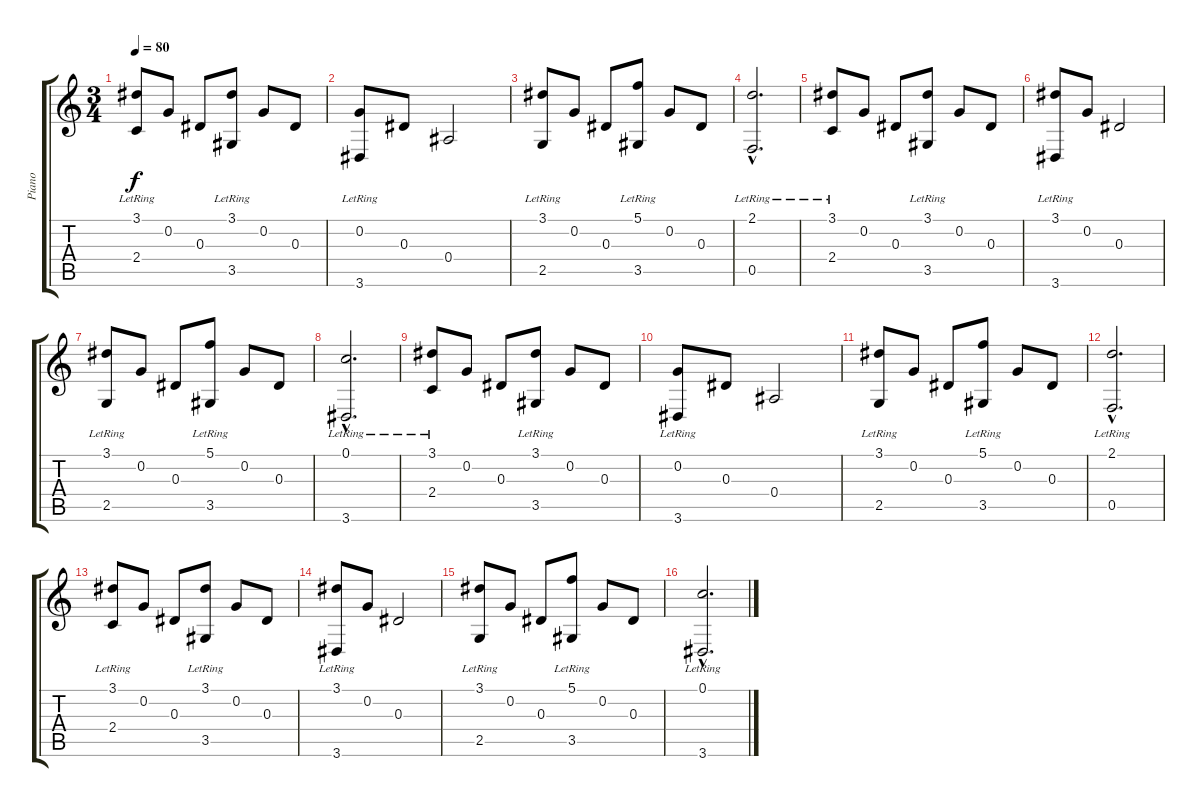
\track ("Piano" "Piano") {instrument acousticgrandpiano}
\staff {score tabs}
\tuning (C5 G4 Eb4 Bb3 F3 C3) {hide}
\ts (3 4)
\tempo 80
\clef g2
\ks c
(3.1{lr} 2.4{lr}).8{dy f} 0.2.8 0.3.8 (3.1{lr} 3.5{lr}).8 0.2.8 0.3.8 |
(0.2{lr} 3.6{lr}).8 0.3.8 0.4.2 |
(3.1{lr} 2.5{lr}).8 0.2.8 0.3.8 (5.1{lr} 3.5{lr}).8 0.2.8 0.3.8 |
(2.1{hac lr} 0.5{hac lr}).2{d} |
(3.1{lr} 2.4{lr}).8 0.2.8 0.3.8 (3.1{lr} 3.5{lr}).8 0.2.8 0.3.8 |
(3.1{lr} 3.6{lr}).8 0.2.8 0.3.2 |
(3.1{lr} 2.5{lr}).8 0.2.8 0.3.8 (5.1{lr} 3.5{lr}).8 0.2.8 0.3.8 |
(0.1{hac lr} 3.6{hac lr}).2{d} |
(3.1{lr} 2.4{lr}).8 0.2.8 0.3.8 (3.1{lr} 3.5{lr}).8 0.2.8 0.3.8 |
(0.2{lr} 3.6{lr}).8 0.3.8 0.4.2 |
(3.1{lr} 2.5{lr}).8 0.2.8 0.3.8 (5.1{lr} 3.5{lr}).8 0.2.8 0.3.8 |
(2.1{hac lr} 0.5{hac lr}).2{d} |
(3.1{lr} 2.4{lr}).8 0.2.8 0.3.8 (3.1{lr} 3.5{lr}).8 0.2.8 0.3.8 |
(3.1{lr} 3.6{lr}).8 0.2.8 0.3.2 |
(3.1{lr} 2.5{lr}).8 0.2.8 0.3.8 (5.1{lr} 3.5{lr}).8 0.2.8 0.3.8 |
(0.1{hac lr} 3.6{hac lr}).2{d}
